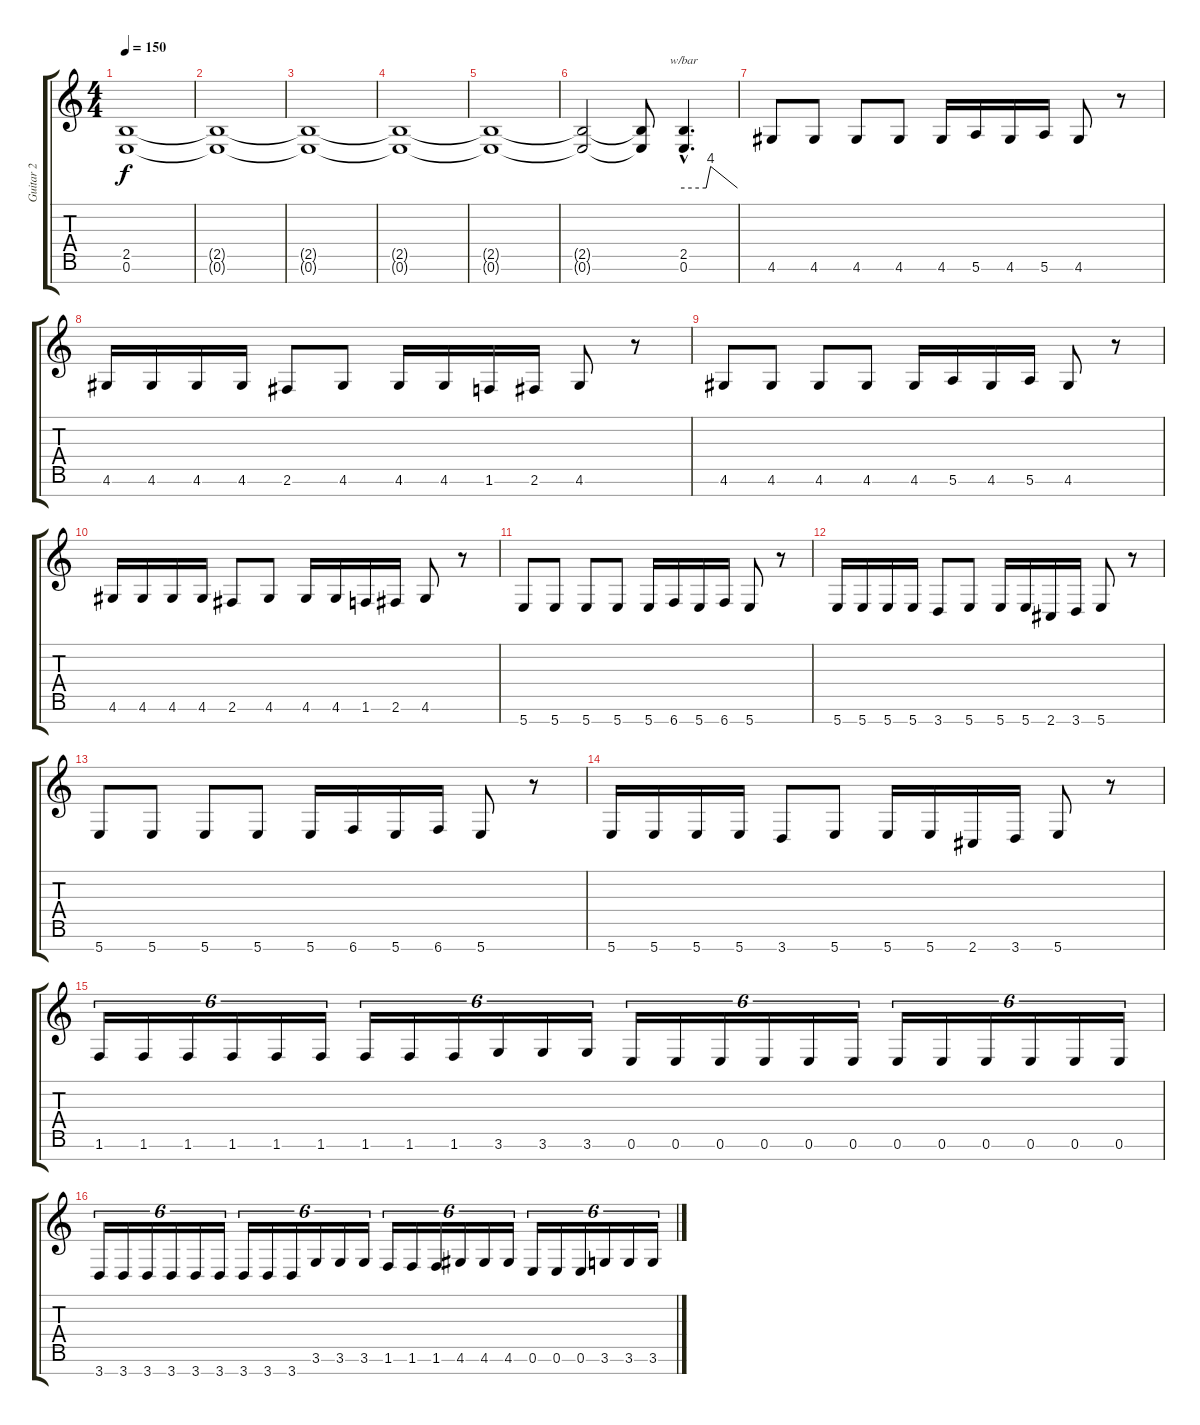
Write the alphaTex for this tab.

\track ("Guitar 2" "Guitar 2") {instrument distortionguitar}
\staff {score tabs}
\tuning (E4 B3 G3 D3 A2 E2 B1) {hide}
\ts (4 4)
\tempo 150
\clef g2
\ks c
(2.5{t} 0.6{t}).1{dy f} |
(2.5{t} 0.6{t}).1 |
(2.5{t} 0.6{t}).1 |
(2.5{t} 0.6{t}).1 |
(2.5{t} 0.6{t}).1 |
(2.5{t} 0.6{t}).2 (2.5{t} 0.6{t}).8{volume 0} (2.5{hac} 0.6{hac}).4{d tbe (custom default 0 0 25 0 30 16 60 0) volume 16} |
4.6.8{volume 16} 4.6.8 4.6.8 4.6.8 4.6.16 5.6.16 4.6.16 5.6.16 4.6.8 r.8 |
4.6.16 4.6.16 4.6.16 4.6.16 2.6.8 4.6.8 4.6.16 4.6.16 1.6.16 2.6.16 4.6.8 r.8 |
4.6.8{volume 16} 4.6.8 4.6.8 4.6.8 4.6.16 5.6.16 4.6.16 5.6.16 4.6.8 r.8 |
4.6.16 4.6.16 4.6.16 4.6.16 2.6.8 4.6.8 4.6.16 4.6.16 1.6.16 2.6.16 4.6.8 r.8 |
5.7.8 5.7.8 5.7.8 5.7.8 5.7.16 6.7.16 5.7.16 6.7.16 5.7.8 r.8 |
5.7.16 5.7.16 5.7.16 5.7.16 3.7.8 5.7.8 5.7.16 5.7.16 2.7.16 3.7.16 5.7.8 r.8 |
5.7.8 5.7.8 5.7.8 5.7.8 5.7.16 6.7.16 5.7.16 6.7.16 5.7.8 r.8 |
5.7.16 5.7.16 5.7.16 5.7.16 3.7.8 5.7.8 5.7.16 5.7.16 2.7.16 3.7.16 5.7.8 r.8 |
1.6.16{tu (6 4)} 1.6.16{tu (6 4)} 1.6.16{tu (6 4)} 1.6.16{tu (6 4)} 1.6.16{tu (6 4)} 1.6.16{tu (6 4)} 1.6.16{tu (6 4)} 1.6.16{tu (6 4)} 1.6.16{tu (6 4)} 3.6.16{tu (6 4)} 3.6.16{tu (6 4)} 3.6.16{tu (6 4)} 0.6.16{tu (6 4)} 0.6.16{tu (6 4)} 0.6.16{tu (6 4)} 0.6.16{tu (6 4)} 0.6.16{tu (6 4)} 0.6.16{tu (6 4)} 0.6.16{tu (6 4)} 0.6.16{tu (6 4)} 0.6.16{tu (6 4)} 0.6.16{tu (6 4)} 0.6.16{tu (6 4)} 0.6.16{tu (6 4)} |
3.7.16{tu (6 4)} 3.7.16{tu (6 4)} 3.7.16{tu (6 4)} 3.7.16{tu (6 4)} 3.7.16{tu (6 4)} 3.7.16{tu (6 4)} 3.7.16{tu (6 4)} 3.7.16{tu (6 4)} 3.7.16{tu (6 4)} 3.6.16{tu (6 4)} 3.6.16{tu (6 4)} 3.6.16{tu (6 4)} 1.6.16{tu (6 4)} 1.6.16{tu (6 4)} 1.6.16{tu (6 4)} 4.6.16{tu (6 4)} 4.6.16{tu (6 4)} 4.6.16{tu (6 4)} 0.6.16{tu (6 4)} 0.6.16{tu (6 4)} 0.6.16{tu (6 4)} 3.6.16{tu (6 4)} 3.6.16{tu (6 4)} 3.6.16{tu (6 4)}
